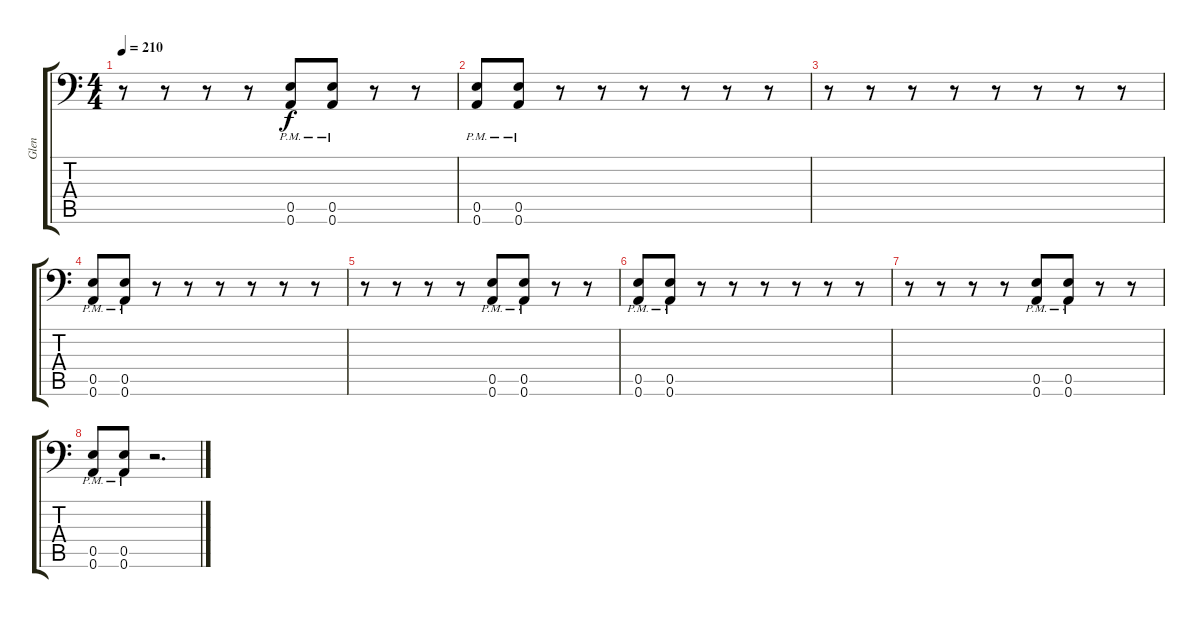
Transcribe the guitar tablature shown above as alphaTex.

\track ("Glen" "Glen") {instrument distortionguitar}
\staff {score tabs}
\tuning (B3 Gb3 D3 A2 E2 A1) {hide}
\ts (4 4)
\tempo 210
\clef f4
\ks c
r.8{dy f} r.8 r.8 r.8 (0.5{pm} 0.6{pm}).8 (0.5{pm} 0.6{pm}).8 r.8 r.8 |
(0.5{pm} 0.6{pm}).8 (0.5{pm} 0.6{pm}).8 r.8 r.8 r.8 r.8 r.8 r.8 |
r.8 r.8 r.8 r.8 r.8 r.8 r.8 r.8 |
(0.5{pm} 0.6{pm}).8 (0.5{pm} 0.6{pm}).8 r.8 r.8 r.8 r.8 r.8 r.8 |
r.8 r.8 r.8 r.8 (0.5{pm} 0.6{pm}).8 (0.5{pm} 0.6{pm}).8 r.8 r.8 |
(0.5{pm} 0.6{pm}).8 (0.5{pm} 0.6{pm}).8 r.8 r.8 r.8 r.8 r.8 r.8 |
r.8 r.8 r.8 r.8 (0.5{pm} 0.6{pm}).8 (0.5{pm} 0.6{pm}).8 r.8 r.8 |
(0.5{pm} 0.6{pm}).8 (0.5{pm} 0.6{pm}).8 r.2{d}
